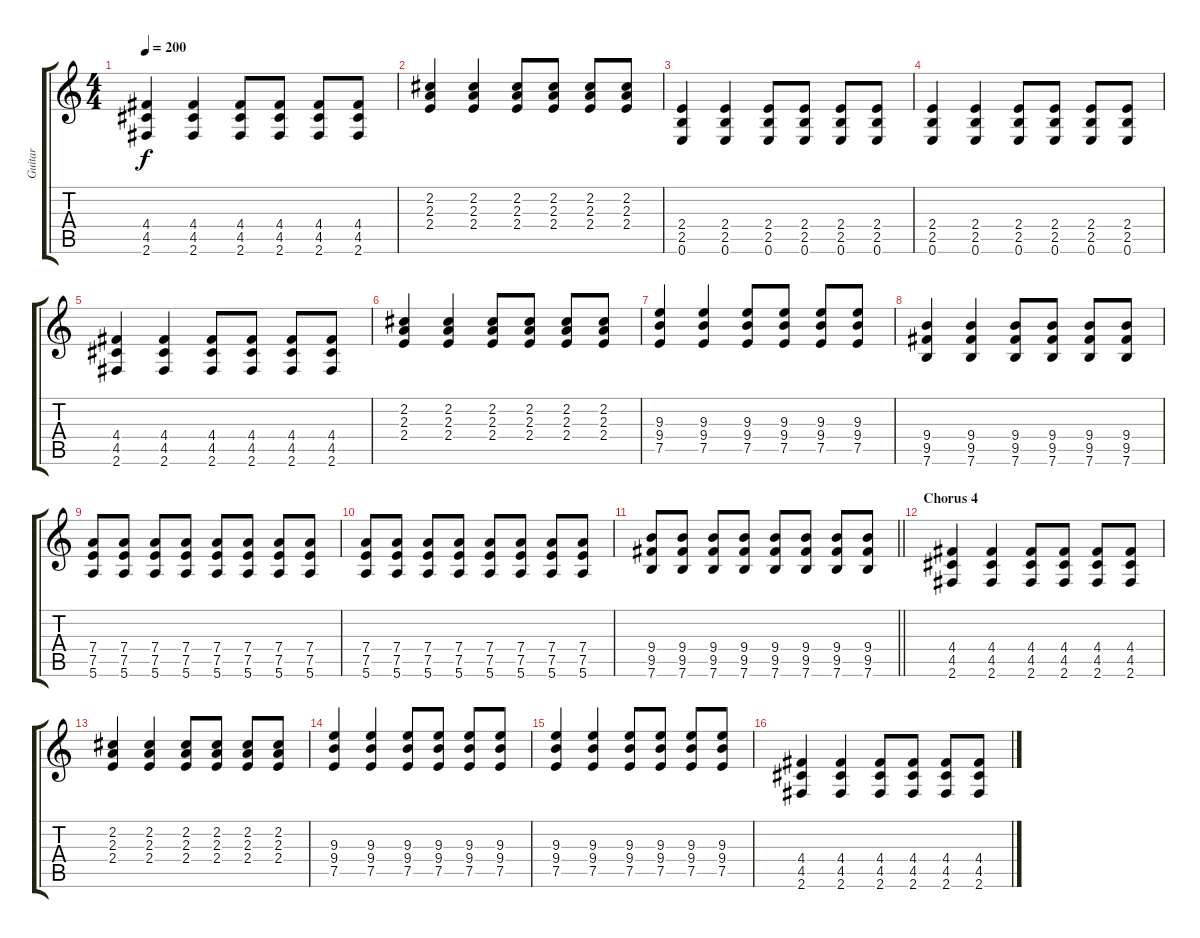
\track ("Guitar" "Guitar") {instrument acousticguitarsteel}
\staff {score tabs}
\tuning (E4 B3 G3 D3 A2 E2) {hide}
\ts (4 4)
\tempo 200
\clef g2
\ks c
(4.4 4.5 2.6).4{dy f} (4.4 4.5 2.6).4 (4.4 4.5 2.6).8 (4.4 4.5 2.6).8 (4.4 4.5 2.6).8 (4.4 4.5 2.6).8 |
(2.2 2.3 2.4).4 (2.2 2.3 2.4).4 (2.2 2.3 2.4).8 (2.2 2.3 2.4).8 (2.2 2.3 2.4).8 (2.2 2.3 2.4).8 |
(2.4 2.5 0.6).4 (2.4 2.5 0.6).4 (2.4 2.5 0.6).8 (2.4 2.5 0.6).8 (2.4 2.5 0.6).8 (2.4 2.5 0.6).8 |
(2.4 2.5 0.6).4 (2.4 2.5 0.6).4 (2.4 2.5 0.6).8 (2.4 2.5 0.6).8 (2.4 2.5 0.6).8 (2.4 2.5 0.6).8 |
(4.4 4.5 2.6).4 (4.4 4.5 2.6).4 (4.4 4.5 2.6).8 (4.4 4.5 2.6).8 (4.4 4.5 2.6).8 (4.4 4.5 2.6).8 |
(2.2 2.3 2.4).4 (2.2 2.3 2.4).4 (2.2 2.3 2.4).8 (2.2 2.3 2.4).8 (2.2 2.3 2.4).8 (2.2 2.3 2.4).8 |
(9.3 9.4 7.5).4 (9.3 9.4 7.5).4 (9.3 9.4 7.5).8 (9.3 9.4 7.5).8 (9.3 9.4 7.5).8 (9.3 9.4 7.5).8 |
(9.4 9.5 7.6).4 (9.4 9.5 7.6).4 (9.4 9.5 7.6).8 (9.4 9.5 7.6).8 (9.4 9.5 7.6).8 (9.4 9.5 7.6).8 |
(7.4 7.5 5.6).8 (7.4 7.5 5.6).8 (7.4 7.5 5.6).8 (7.4 7.5 5.6).8 (7.4 7.5 5.6).8 (7.4 7.5 5.6).8 (7.4 7.5 5.6).8 (7.4 7.5 5.6).8 |
(7.4 7.5 5.6).8 (7.4 7.5 5.6).8 (7.4 7.5 5.6).8 (7.4 7.5 5.6).8 (7.4 7.5 5.6).8 (7.4 7.5 5.6).8 (7.4 7.5 5.6).8 (7.4 7.5 5.6).8 |
\barLineRight lightlight
(9.4 9.5 7.6).8 (9.4 9.5 7.6).8 (9.4 9.5 7.6).8 (9.4 9.5 7.6).8 (9.4 9.5 7.6).8 (9.4 9.5 7.6).8 (9.4 9.5 7.6).8 (9.4 9.5 7.6).8 |
\section ("" "Chorus 4")
(4.4 4.5 2.6).4 (4.4 4.5 2.6).4 (4.4 4.5 2.6).8 (4.4 4.5 2.6).8 (4.4 4.5 2.6).8 (4.4 4.5 2.6).8 |
(2.2 2.3 2.4).4 (2.2 2.3 2.4).4 (2.2 2.3 2.4).8 (2.2 2.3 2.4).8 (2.2 2.3 2.4).8 (2.2 2.3 2.4).8 |
(9.3 9.4 7.5).4 (9.3 9.4 7.5).4 (9.3 9.4 7.5).8 (9.3 9.4 7.5).8 (9.3 9.4 7.5).8 (9.3 9.4 7.5).8 |
(9.3 9.4 7.5).4 (9.3 9.4 7.5).4 (9.3 9.4 7.5).8 (9.3 9.4 7.5).8 (9.3 9.4 7.5).8 (9.3 9.4 7.5).8 |
(4.4 4.5 2.6).4 (4.4 4.5 2.6).4 (4.4 4.5 2.6).8 (4.4 4.5 2.6).8 (4.4 4.5 2.6).8 (4.4 4.5 2.6).8
